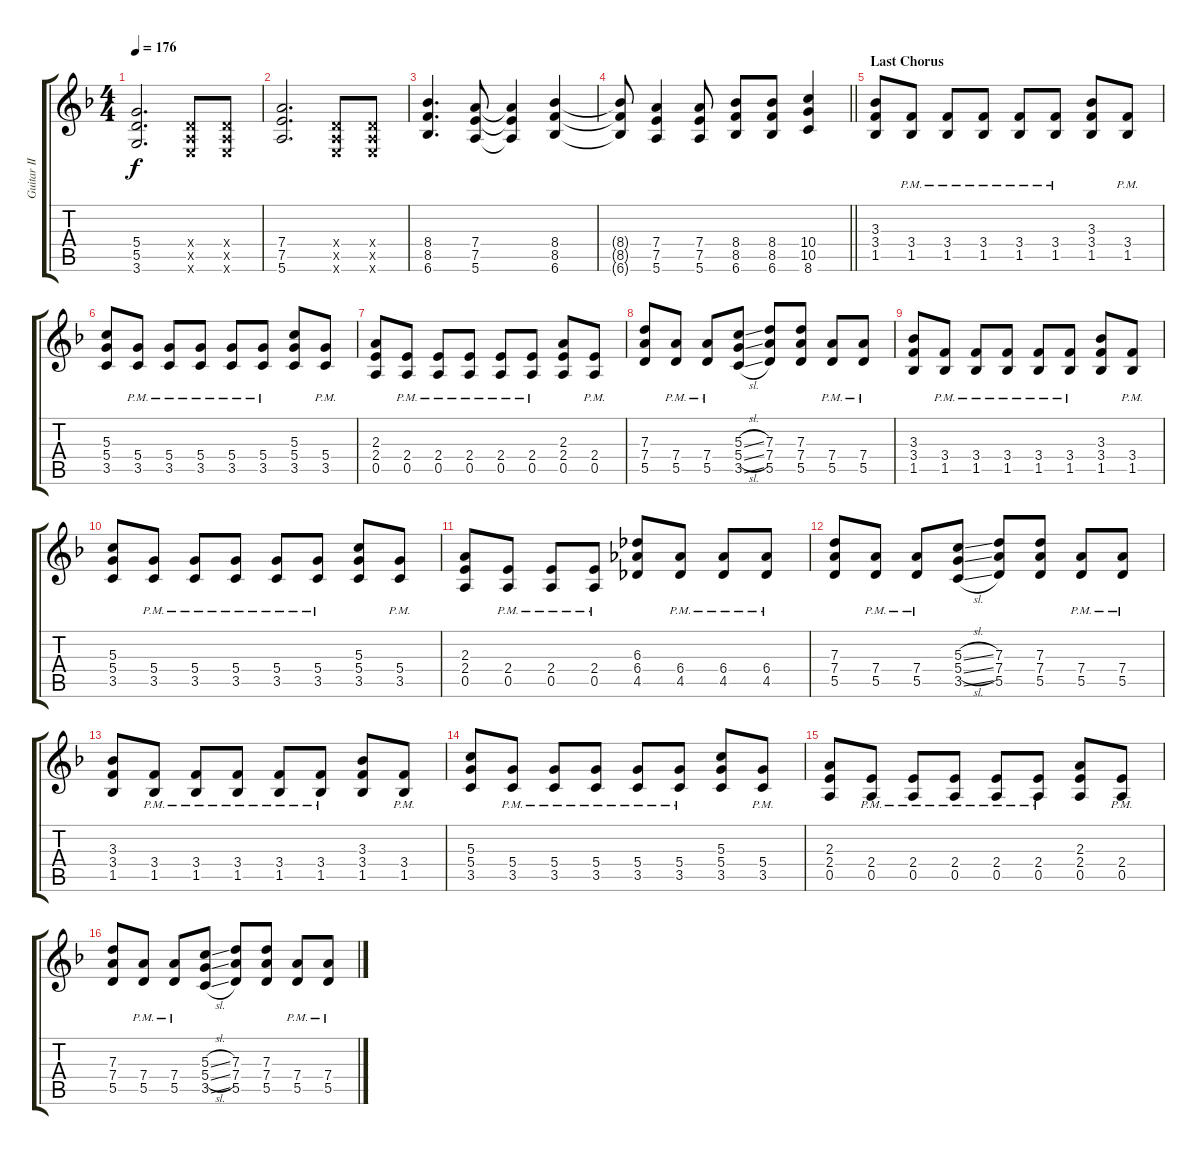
\track ("Guitar II" "Guitar II") {instrument distortionguitar}
\staff {score tabs}
\tuning (E4 B3 G3 D3 A2 E2) {hide}
\ts (4 4)
\tempo 176
\clef g2
\ks f
(5.4 5.5 3.6).2{d dy f} (0.4{x} 0.5{x} 0.6{x}).8 (0.4{x} 0.5{x} 0.6{x}).8 |
(7.4 7.5 5.6).2{d} (0.4{x} 0.5{x} 0.6{x}).8 (0.4{x} 0.5{x} 0.6{x}).8 |
(8.4 8.5 6.6).4{d} (7.4 7.5 5.6).8 (7.4{t} 7.5{t} 5.6{t}).4 (8.4 8.5 6.6).4 |
\barLineRight lightlight
(8.4{t} 8.5{t} 6.6{t}).8 (7.4 7.5 5.6).4 (7.4 7.5 5.6).8 (8.4 8.5 6.6).8 (8.4 8.5 6.6).8 (10.4 10.5 8.6).4 |
\section ("" "Last Chorus")
(3.3 3.4 1.5).8 (3.4{pm} 1.5{pm}).8 (3.4{pm} 1.5{pm}).8 (3.4{pm} 1.5{pm}).8 (3.4{pm} 1.5{pm}).8 (3.4{pm} 1.5{pm}).8 (3.3 3.4 1.5).8 (3.4{pm} 1.5{pm}).8 |
(5.3 5.4 3.5).8 (5.4{pm} 3.5{pm}).8 (5.4{pm} 3.5{pm}).8 (5.4{pm} 3.5{pm}).8 (5.4{pm} 3.5{pm}).8 (5.4{pm} 3.5{pm}).8 (5.3 5.4 3.5).8 (5.4{pm} 3.5{pm}).8 |
(2.3 2.4 0.5).8 (2.4{pm} 0.5{pm}).8 (2.4{pm} 0.5{pm}).8 (2.4{pm} 0.5{pm}).8 (2.4{pm} 0.5{pm}).8 (2.4{pm} 0.5{pm}).8 (2.3 2.4 0.5).8 (2.4{pm} 0.5{pm}).8 |
(7.3 7.4 5.5).8 (7.4{pm} 5.5{pm}).8 (7.4{pm} 5.5{pm}).8 (5.3{sl} 5.4{sl} 3.5{sl}).8 (7.3 7.4 5.5).8 (7.3 7.4 5.5).8 (7.4{pm} 5.5{pm}).8 (7.4{pm} 5.5{pm}).8 |
(3.3 3.4 1.5).8 (3.4{pm} 1.5{pm}).8 (3.4{pm} 1.5{pm}).8 (3.4{pm} 1.5{pm}).8 (3.4{pm} 1.5{pm}).8 (3.4{pm} 1.5{pm}).8 (3.3 3.4 1.5).8 (3.4{pm} 1.5{pm}).8 |
(5.3 5.4 3.5).8 (5.4{pm} 3.5{pm}).8 (5.4{pm} 3.5{pm}).8 (5.4{pm} 3.5{pm}).8 (5.4{pm} 3.5{pm}).8 (5.4{pm} 3.5{pm}).8 (5.3 5.4 3.5).8 (5.4{pm} 3.5{pm}).8 |
(2.3 2.4 0.5).8 (2.4{pm} 0.5{pm}).8 (2.4{pm} 0.5{pm}).8 (2.4{pm} 0.5{pm}).8 (6.3 6.4 4.5).8 (6.4{pm} 4.5{pm}).8 (6.4{pm} 4.5{pm}).8 (6.4{pm} 4.5{pm}).8 |
(7.3 7.4 5.5).8 (7.4{pm} 5.5{pm}).8 (7.4{pm} 5.5{pm}).8 (5.3{sl} 5.4{sl} 3.5{sl}).8 (7.3 7.4 5.5).8 (7.3 7.4 5.5).8 (7.4{pm} 5.5{pm}).8 (7.4{pm} 5.5{pm}).8 |
(3.3 3.4 1.5).8 (3.4{pm} 1.5{pm}).8 (3.4{pm} 1.5{pm}).8 (3.4{pm} 1.5{pm}).8 (3.4{pm} 1.5{pm}).8 (3.4{pm} 1.5{pm}).8 (3.3 3.4 1.5).8 (3.4{pm} 1.5{pm}).8 |
(5.3 5.4 3.5).8 (5.4{pm} 3.5{pm}).8 (5.4{pm} 3.5{pm}).8 (5.4{pm} 3.5{pm}).8 (5.4{pm} 3.5{pm}).8 (5.4{pm} 3.5{pm}).8 (5.3 5.4 3.5).8 (5.4{pm} 3.5{pm}).8 |
(2.3 2.4 0.5).8 (2.4{pm} 0.5{pm}).8 (2.4{pm} 0.5{pm}).8 (2.4{pm} 0.5{pm}).8 (2.4{pm} 0.5{pm}).8 (2.4{pm} 0.5{pm}).8 (2.3 2.4 0.5).8 (2.4{pm} 0.5{pm}).8 |
(7.3 7.4 5.5).8 (7.4{pm} 5.5{pm}).8 (7.4{pm} 5.5{pm}).8 (5.3{sl} 5.4{sl} 3.5{sl}).8 (7.3 7.4 5.5).8 (7.3 7.4 5.5).8 (7.4{pm} 5.5{pm}).8 (7.4{pm} 5.5{pm}).8
